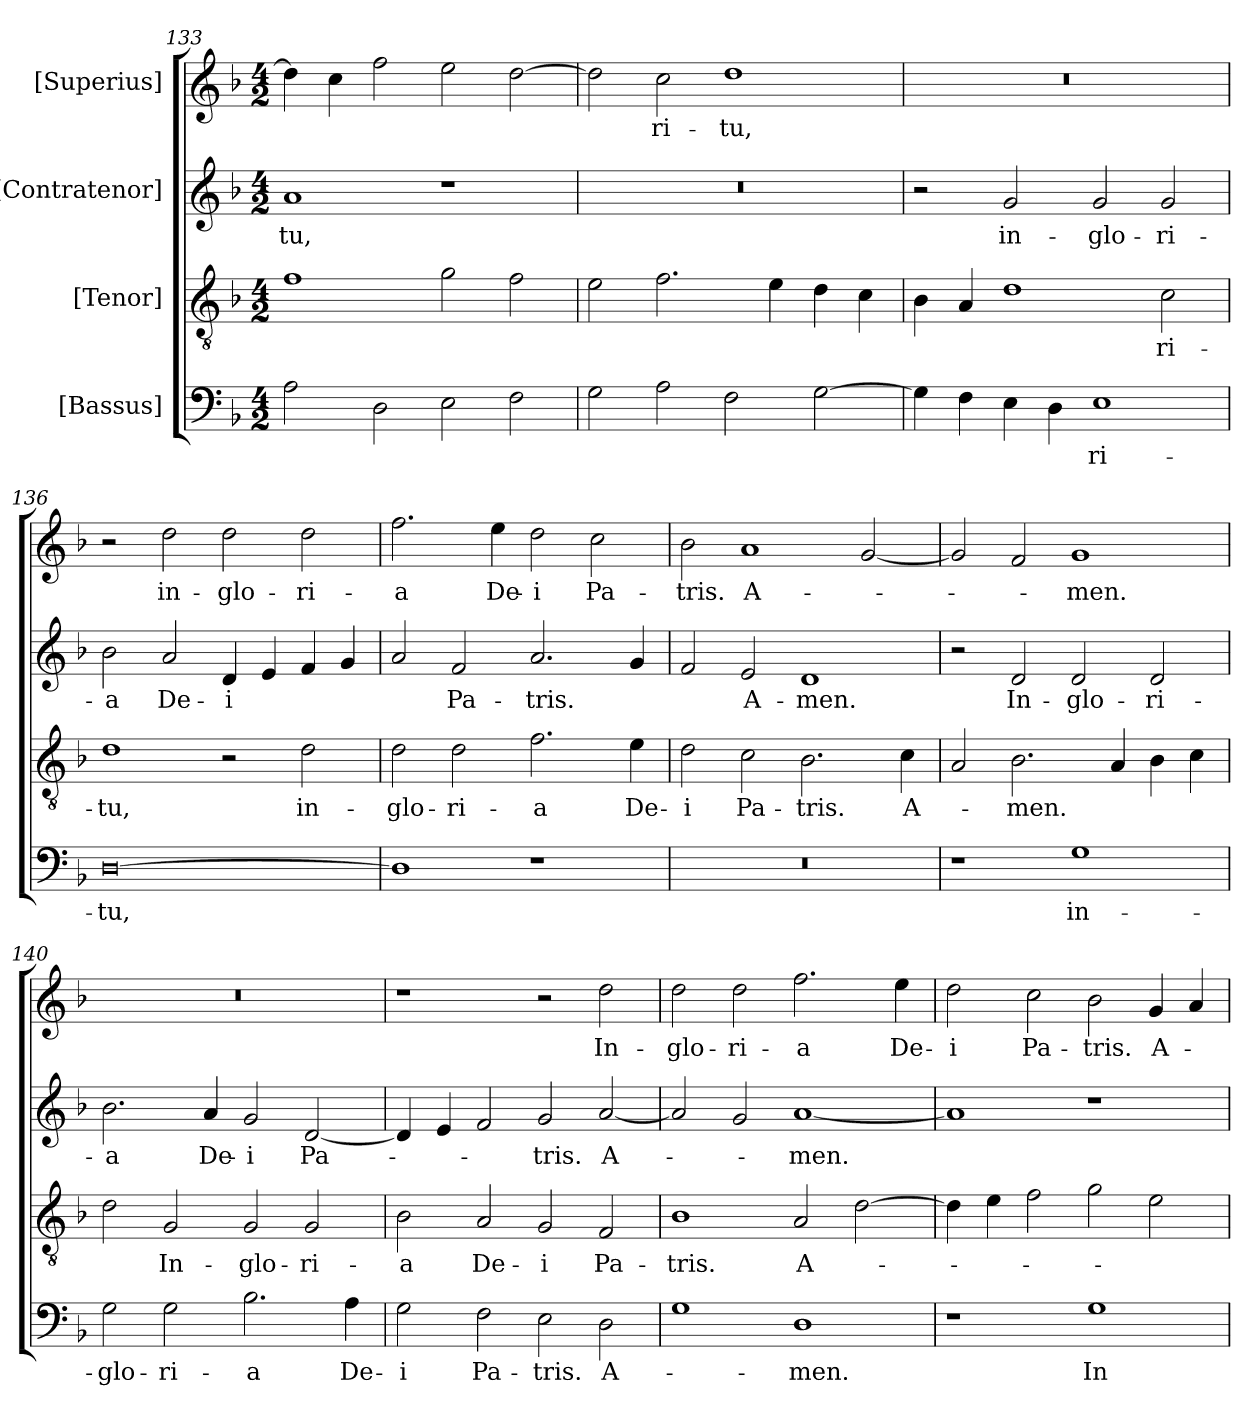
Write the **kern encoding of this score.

**kern	**text	**kern	**text	**kern	**text	**kern	**text
*part4	*part4	*part3	*part3	*part2	*part2	*part1	*part1
*staff4	*staff4	*staff3	*staff3	*staff2	*staff2	*staff1	*staff1
*I"[Bassus]	*	*I"[Tenor]	*	*I"[Contratenor]	*	*I"[Superius]	*
*clefF4	*	*clefGv2	*	*clefG2	*	*clefG2	*
*k[b-]	*	*k[b-]	*	*k[b-]	*	*k[b-]	*
*M4/2	*	*M4/2	*	*M4/2	*	*M4/2	*
=133	=133	=133	=133	=133	=133	=133	=133
2A\	.	1f\	.	1a/	-tu,	4dd\]	.
.	.	.	.	.	.	4cc\	.
2D\	.	.	.	.	.	2ff\	.
2E\	.	2g\	.	1r	.	2ee\	.
2F\	.	2f\	.	.	.	[2dd\	.
=134	=134	=134	=134	=134	=134	=134	=134
2G\	.	2e\	.	0r	.	2dd\]	.
2A\	.	2.f\	.	.	.	2cc\	-ri-
2F\	.	.	.	.	.	1dd\	-tu,
.	.	4e\	.	.	.	.	.
[2G\	.	4d\	.	.	.	.	.
.	.	4c\	.	.	.	.	.
=135	=135	=135	=135	=135	=135	=135	=135
4G\]	.	4B-\	.	2r	.	0r	.
4F\	.	4A/	.	.	.	.	.
4E\	.	1d\	.	2g/	in-	.	.
4D\	.	.	.	.	.	.	.
1E\	-ri-	.	.	2g/	glo-	.	.
.	.	2c\	-ri-	2g/	-ri-	.	.
=136	=136	=136	=136	=136	=136	=136	=136
[0D\	-tu,	1d\	-tu,	2b-\	-a	2r	.
.	.	.	.	2a/	De-	2dd\	in-
.	.	2r	.	4d/	-i	2dd\	glo-
.	.	.	.	4e/	.	.	.
.	.	2d\	in-	4f/	.	2dd\	-ri-
.	.	.	.	4g/	.	.	.
=137	=137	=137	=137	=137	=137	=137	=137
1D\]	.	2d\	glo-	2a/	.	2.ff\	-a
.	.	2d\	-ri-	2f/	Pa-	.	.
.	.	.	.	.	.	4ee\	De-
1r	.	2.f\	-a	2.a/	-tris.	2dd\	-i
.	.	.	.	.	.	2cc\	Pa-
.	.	4e\	De-	4g/	.	.	.
=138	=138	=138	=138	=138	=138	=138	=138
0r	.	2d\	-i	2f/	.	2b-\	-tris.
.	.	2c\	Pa-	2e/	A-	1a/	A-
.	.	2.B-\	-tris.	1d/	-men.	.	.
.	.	.	.	.	.	[2g/	.
.	.	4c\	A-	.	.	.	.
=139	=139	=139	=139	=139	=139	=139	=139
1r	.	2A/	.	2r	.	2g/]	.
.	.	2.B-\	-men.	2d/	In-	2f/	.
1G\	in-	.	.	2d/	glo-	1g/	-men.
.	.	4A/	.	.	.	.	.
.	.	4B-\	.	2d/	-ri-	.	.
.	.	4c\	.	.	.	.	.
=140	=140	=140	=140	=140	=140	=140	=140
2G\	glo-	2d\	.	2.b-\	-a	0r	.
2G\	-ri-	2G/	In-	.	.	.	.
.	.	.	.	4a/	De-	.	.
2.B-\	-a	2G/	glo-	2g/	-i	.	.
.	.	2G/	-ri-	[2d/	Pa-	.	.
4A\	De-	.	.	.	.	.	.
=141	=141	=141	=141	=141	=141	=141	=141
2G\	-i	2B-\	-a	4d/]	.	1r	.
.	.	.	.	4e/	.	.	.
2F\	Pa-	2A/	De-	2f/	.	.	.
2E\	-tris.	2G/	-i	2g/	-tris.	2r	.
2D\	A-	2F/	Pa-	[2a/	A-	2dd\	In-
=142	=142	=142	=142	=142	=142	=142	=142
1G\	.	1B-\	-tris.	2a/]	.	2dd\	glo-
.	.	.	.	2g/	.	2dd\	-ri-
1D\	-men.	2A/	A-	[1a/	-men.	2.ff\	-a
.	.	[2d\	.	.	.	.	.
.	.	.	.	.	.	4ee\	De-
=143	=143	=143	=143	=143	=143	=143	=143
1r	.	4d\]	.	1a/]	.	2dd\	-i
.	.	4e\	.	.	.	.	.
.	.	2f\	.	.	.	2cc\	Pa-
1G\	In-	2g\	.	1r	.	2b-\	-tris.
.	.	2e\	.	.	.	4g/	A-
.	.	.	.	.	.	4a/	.
=	=	=	=	=	=	=	=
*-	*-	*-	*-	*-	*-	*-	*-
